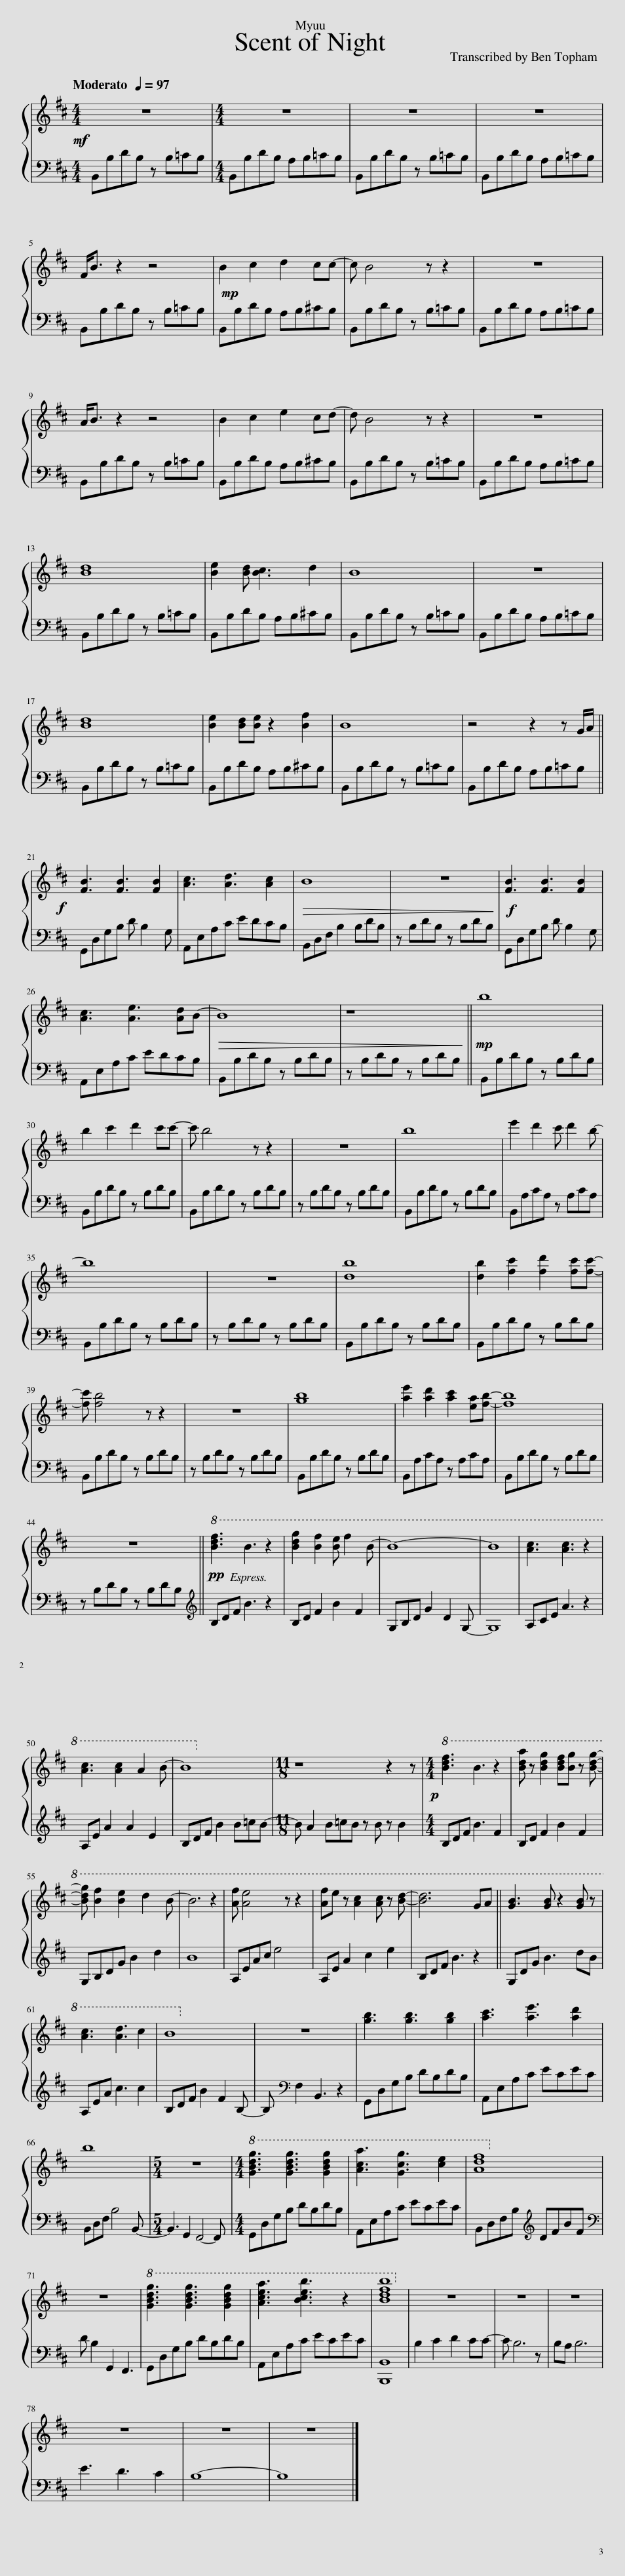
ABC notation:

X:1
%%score { 1 | 2 }
L:1/8
Q:1/4=97
M:4/4
I:linebreak $
K:D
V:1 treble
V:2 bass
V:1
!mf! z8 |[M:4/4] z8 | z8 | z8 |$ F<B z2 z4 | %5
 B2 c2 d2 cc- | c B4 z z2 | z8 |$ A<B z2 z4 | B2 c2 e2 cd- | %10
 d B4 z z2 | z8 |$ [Bd]8 | [Be]2 [Bd] [Bc]3 d2 | B8 | %15
 z8 |$ [Bd]8 | [Be]2 [Bd][Be] z2 [Bf]2 | B8 | z4 z2 z G/A/ ||$ %20
!f! [FB]3 [FB]3 [FB]2 | [Ac]3 [Ad]3 [Ac]2 |!>(! B8 | z8!>)! |!f! [FB]3 [FB]3 [FB]2 |$ %25
 [Ac]3 [Ae]3 [Ad]B- |!>(! B8 | z8!>)! ||!mp! b8 |$ b2 c'2 d'2 c'c'- | %30
 c' b4 z z2 | z8 | b8 | e'2 d'2 c' d'2 b- |$ b8 | %35
 z8 | [db]8 | [db]2 [fc']2 [fd']2 [fc'][fc']- |$ [fc'] [fb]4 z z2 | z8 | %40
 [gb]8 | [ae']2 [ad']2 [ac']2 [ea][fb]- | [fb]8 |$ z8 ||!8va(! [bd'f']3 b3 z2!pp! | %45
 [bd'g']2 [bf']2 [be'] f'2 b- | b8- | b8 | [ac']3 [ac']3 z2 |$ [ac']3 [ac']2 a2 b- | %50
 b8!8va)! |[M:11/8] z8 z2 z |[M:4/4]!p!!8va(! [bd'f']3 b3 z2 | [bd'a'] z [bd'g']2 [bd'f'][bg'] z [bd'g']- |$ [bd'g'] [bf']2 [be']2 d'2 b- | %55
 b6 z2 | [af'] [ae']4 z z2 | [af']e' z [ac']2 [ac'] z [bd']- | [bd']6 ga || [gb]3 [gb] z2 [gb] z |$ %60
 [ac']3 [ad']3 c'2 | b8!8va)! | z8 | [gb]3 [gb]3 [gb]2 | [ac']3 [ae']3 [ad']2 |$ %65
 b8 |[M:5/4] z10 |[M:4/4]!8va(! [gbd'g']3 [gbd'g']3 [gbd'g']2 | [ac'a']3 [gc'g']3 [c'e']2 | [ad'f']8!8va)! |$ %70
 z8 |!8va(! [gbd'g']3 [gbd'g']3 [gbd'g']2 | [ac'e'a']3 [bc'e'b']3 z2 | [bd'f'b']8!8va)! | z8 | %75
 z8 | z8 |$ z8 | z8 | z8 |] %80
V:2
 B,,B,DB, z B,=CB, |[M:4/4] B,,B,DB, A,B,=CB, | B,,B,DB, z B,=CB, | B,,B,DB, A,B,=CB, |$ B,,B,DB, z B,=CB, | %5
 B,,!mp!B,DB, A,B,^CB, | B,,B,DB, z B,=CB, | B,,B,DB, A,B,=CB, |$ B,,B,DB, z B,=CB, | B,,B,DB, A,B,^CB, | %10
 B,,B,DB, z B,=CB, | B,,B,DB, A,B,=CB, |$ B,,B,DB, z B,=CB, | B,,B,DB, A,B,^CB, | B,,B,DB, z B,=CB, | %15
 B,,B,DB, A,B,=CB, |$ B,,B,DB, z B,=CB, | B,,B,DB, A,B,^CB, | B,,B,DB, z B,=CB, | B,,B,DB, A,B,=CB, ||$ %20
 G,,D,G,B, D B,2 G, | A,,E,A,C EDCB, | B,,D,F, B,2 B,DB, | z B,DB, z B,DB, | G,,D,G,B, D B,2 G, |$ %25
 A,,E,A,C EDCB, | B,,B,DB, z B,DB, | z B,DB, z B,DB, || B,,B,DB, z B,DB, |$ B,,B,DB, z B,DB, | %30
 B,,B,DB, z B,DB, | z B,DB, z B,DB, | B,,B,DB, z B,DB, | B,,A,CA, z A,CA, |$ B,,B,DB, z B,DB, | %35
 z B,DB, z B,DB, | B,,B,DB, z B,DB, | B,,B,DB, z B,DB, |$ B,,B,DB, z B,DB, | z B,DB, z B,DB, | %40
 B,,B,DB, z B,DB, | B,,A,CA, z A,CA, | B,,B,DB, z B,DB, |$ z B,DB, z B,DB, ||[K:treble] B,DF B3 z2 | %45
 B,D F2 B2 F2 | G,B,D G2 D2 G,- | G,8 | A,CE A3 z2 |$ A,E A2 A2 E2 | %50
 B,DF B2 B=cB- |[M:11/8] B A2 B=cB z B z B2 |[M:4/4] B,DF B3 F2 | B,D F2 B2 F2 |$ G,B,DG B2 d2 | %55
 B8 | A,EAc e4 | A,E A2 c2 e2 | B,DF B3 z2 || G,DG B3 dB |$ %60
 A,EA c3 c2 | B,DF B2 F2 B,- | B,[K:bass] F,2 B,,3 z2 | G,,D,G,B, DB,DB, | A,,E,A,C ECEC |$ %65
 B,,D,F, B,4 B,,- |[M:5/4] B,,3 G,,2 F,,4- F,, |[M:4/4] G,,D,G,B, DB,DB, | A,,E,A,C ECEC | B,,D,F,B,[K:treble] DFBF |$ %70
[K:bass] D B,2 G,,2 F,,3 | G,,D,G,B, DB,DB, | A,,E,A,C ECEC | [B,,,B,,]8 | B,2 C2 D2 CC- | %75
 C B,6 z | B,A, B,6 |$ E3 D3 C2 | B,8- | B,8 |] %80
